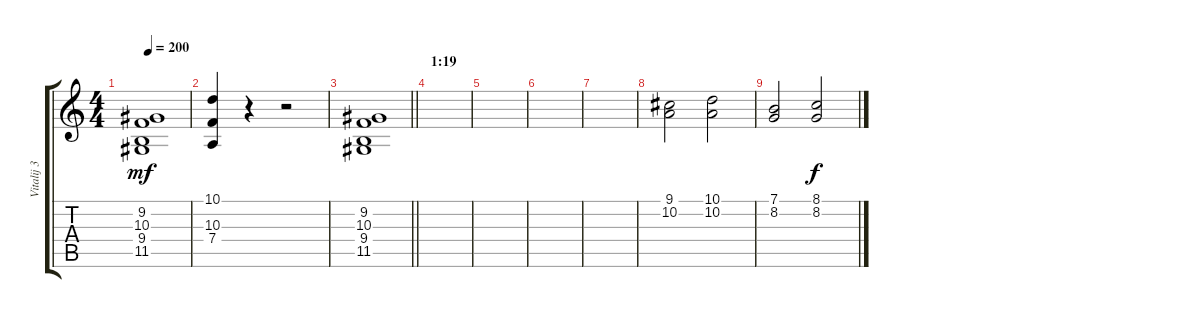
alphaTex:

\track ("Vitalij 3" "Vitalij 3") {instrument stringensemble1}
\staff {score tabs}
\tuning (E4 B3 G3 D3 A2 E2) {hide}
\ts (4 4)
\tempo 200
\clef g2
\ks c
(9.2 10.3 9.4 11.5).1{dy mf instrument choiraahs} |
(10.1 10.3 7.4).4 r.4 r.2 |
\barLineRight lightlight
(9.2 10.3 9.4 11.5).1 |
\section ("" "1:19")
|
|
|
|
(9.1 10.2).2{instrument rockorgan} (10.1 10.2).2 |
(7.1 8.2).2 (8.1 8.2).2{dy f}
